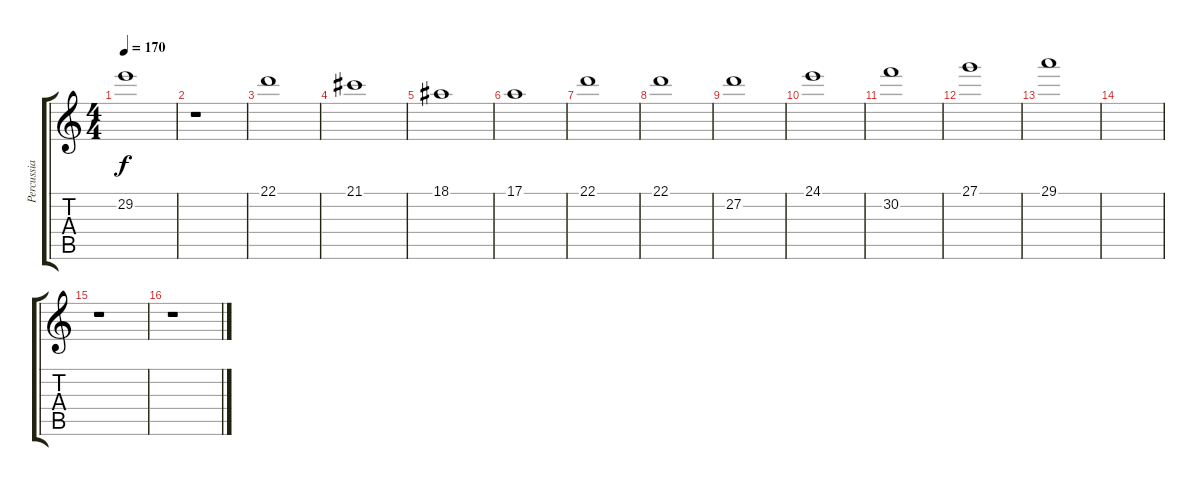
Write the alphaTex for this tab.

\track ("Percussia " "Percussia ") {instrument musicbox}
\staff {score tabs}
\tuning (E4 B3 G3 D3 A2 E2) {hide}
\ts (4 4)
\tempo 170
\clef g2
\ks c
29.2.1{dy f} |
r.1 |
22.1.1{volume 5} |
21.1.1 |
18.1.1 |
17.1.1 |
22.1.1 |
22.1.1 |
27.2.1 |
24.1.1 |
30.2.1 |
27.1.1 |
29.1.1 |
|
r.1 |
r.1
